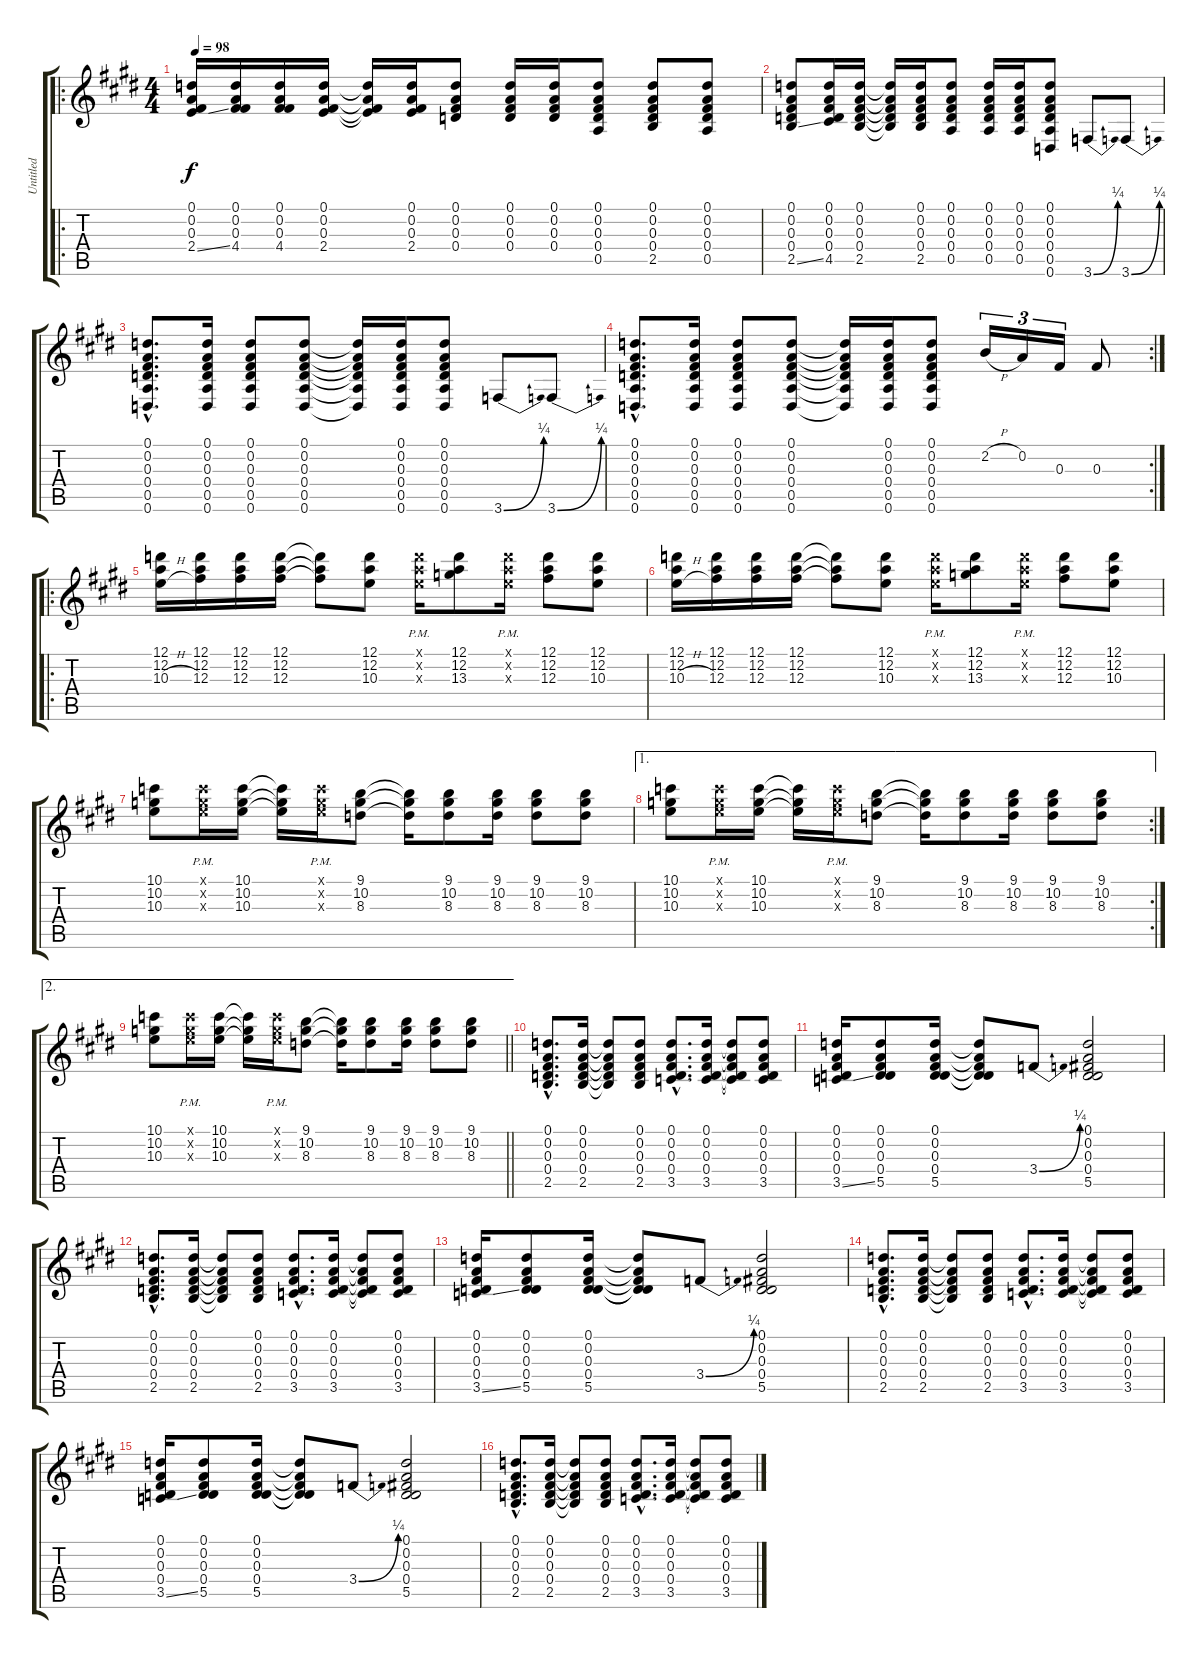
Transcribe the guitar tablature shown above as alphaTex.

\track ("Untitled" "Untitled") {instrument acousticguitarsteel}
\staff {score tabs}
\tuning (D4 A3 Gb3 D3 A2 D2) {hide}
\ro
\ts (4 4)
\tempo 98
\clef g2
\ks e
(0.1 0.2 0.3 2.4{ss}).16{dy f instrument acousticguitarsteel} (0.1 0.2 0.3 4.4).16 (0.1 0.2 0.3 4.4).16 (0.1 0.2 0.3 2.4).16 (0.1{t} 0.2{t} 0.3{t} 2.4{t}).16 (0.1 0.2 0.3 2.4).16 (0.1 0.2 0.3 0.4).8 (0.1 0.2 0.3 0.4).16 (0.1 0.2 0.3 0.4).16 (0.1 0.2 0.3 0.4 0.5).8 (0.1 0.2 0.3 0.4 2.5).8 (0.1 0.2 0.3 0.4 0.5).8 |
\ks c#minor
(0.1 0.2 0.3 0.4 2.5{ss}).8 (0.1 0.2 0.3 0.4 4.5).16 (0.1 0.2 0.3 0.4 2.5).16 (0.1{t} 0.2{t} 0.3{t} 0.4{t} 2.5{t}).16 (0.1 0.2 0.3 0.4 2.5).16 (0.1 0.2 0.3 0.4 0.5).8 (0.1 0.2 0.3 0.4 0.5).16 (0.1 0.2 0.3 0.4 0.5).16 (0.1 0.2 0.3 0.4 0.5 0.6).8 3.6{be (bend 0 0 60 1)}.8 3.6{be (bend 0 0 60 1)}.8 |
\ks e
(0.1{hac} 0.2{hac} 0.3{hac} 0.4{hac} 0.5{hac} 0.6{hac}).8{d} (0.1 0.2 0.3 0.4 0.5 0.6).16 (0.1 0.2 0.3 0.4 0.5 0.6).8 (0.1 0.2 0.3 0.4 0.5 0.6).8 (0.1{t} 0.2{t} 0.3{t} 0.4{t} 0.5{t} 0.6{t}).16 (0.1 0.2 0.3 0.4 0.5 0.6).16 (0.1 0.2 0.3 0.4 0.5 0.6).8 3.6{be (bend 0 0 60 1)}.8 3.6{be (bend 0 0 60 1)}.8 |
\rc 2
\ks c#minor
(0.1{hac} 0.2{hac} 0.3{hac} 0.4{hac} 0.5{hac} 0.6{hac}).8{d} (0.1 0.2 0.3 0.4 0.5 0.6).16 (0.1 0.2 0.3 0.4 0.5 0.6).8 (0.1 0.2 0.3 0.4 0.5 0.6).8 (0.1{t} 0.2{t} 0.3{t} 0.4{t} 0.5{t} 0.6{t}).16 (0.1 0.2 0.3 0.4 0.5 0.6).16 (0.1 0.2 0.3 0.4 0.5 0.6).8 2.2{h}.16{tu (3 2)} 0.2.16{tu (3 2)} 0.3.16{tu (3 2)} 0.3.8 |
\ro
\ks e
(12.1 12.2 10.3{h}).16 (12.1 12.2 12.3).16 (12.1 12.2 12.3).16 (12.1 12.2 12.3).16 (12.1{t} 12.2{t} 12.3{t}).8 (12.1 12.2 10.3).8 (12.1{pm x} 12.2{pm x} 10.3{pm x}).16 (12.1 12.2 13.3).8 (12.1{pm x} 12.2{pm x} 10.3{pm x}).16 (12.1 12.2 12.3).8 (12.1 12.2 10.3).8 |
\ks c#minor
(12.1 12.2 10.3{h}).16 (12.1 12.2 12.3).16 (12.1 12.2 12.3).16 (12.1 12.2 12.3).16 (12.1{t} 12.2{t} 12.3{t}).8 (12.1 12.2 10.3).8 (12.1{pm x} 12.2{pm x} 10.3{pm x}).16 (12.1 12.2 13.3).8 (12.1{pm x} 12.2{pm x} 10.3{pm x}).16 (12.1 12.2 12.3).8 (12.1 12.2 10.3).8 |
\ks e
(10.1 10.2 10.3).8 (10.1{pm x} 10.2{pm x} 10.3{pm x}).16 (10.1 10.2 10.3).16 (10.1{t} 10.2{t} 10.3{t}).16 (10.1{pm x} 10.2{pm x} 10.3{pm x}).16 (9.1 10.2 8.3).8 (9.1{t} 10.2{t} 8.3{t}).16 (9.1 10.2 8.3).8 (9.1 10.2 8.3).16 (9.1 10.2 8.3).8 (9.1 10.2 8.3).8 |
\ae 1
\rc 2
\ks c#minor
(10.1 10.2 10.3).8 (10.1{pm x} 10.2{pm x} 10.3{pm x}).16 (10.1 10.2 10.3).16 (10.1{t} 10.2{t} 10.3{t}).16 (10.1{pm x} 10.2{pm x} 10.3{pm x}).16 (9.1 10.2 8.3).8 (9.1{t} 10.2{t} 8.3{t}).16 (9.1 10.2 8.3).8 (9.1 10.2 8.3).16 (9.1 10.2 8.3).8 (9.1 10.2 8.3).8 |
\ae 2
\barLineRight lightlight
(10.1 10.2 10.3).8 (10.1{pm x} 10.2{pm x} 10.3{pm x}).16 (10.1 10.2 10.3).16 (10.1{t} 10.2{t} 10.3{t}).16 (10.1{pm x} 10.2{pm x} 10.3{pm x}).16 (9.1 10.2 8.3).8 (9.1{t} 10.2{t} 8.3{t}).16 (9.1 10.2 8.3).8 (9.1 10.2 8.3).16 (9.1 10.2 8.3).8 (9.1 10.2 8.3).8 |
\ks e
(0.1{hac} 0.2{hac} 0.3{hac} 0.4{hac} 2.5{hac}).8{d} (0.1 0.2 0.3 0.4 2.5).16 (0.1{t} 0.2{t} 0.3{t} 0.4{t} 2.5{t}).8 (0.1 0.2 0.3 0.4 2.5).8 (0.1{hac} 0.2{hac} 0.3{hac} 0.4{hac} 3.5{hac}).8{d} (0.1 0.2 0.3 0.4 3.5).16 (0.1{t} 0.2{t} 0.3{t} 0.4{t} 3.5{t}).8 (0.1 0.2 0.3 0.4 3.5).8 |
\ks c#minor
(0.1 0.2 0.3 0.4 3.5{ss}).16 (0.1 0.2 0.3 0.4 5.5).8 (0.1 0.2 0.3 0.4 5.5).16 (0.1{t} 0.2{t} 0.3{t} 0.4{t} 5.5{t}).8 3.4{be (bend 0 0 60 1)}.8 (0.1 0.2 0.3 0.4 5.5).2 |
(0.1{hac} 0.2{hac} 0.3{hac} 0.4{hac} 2.5{hac}).8{d} (0.1 0.2 0.3 0.4 2.5).16 (0.1{t} 0.2{t} 0.3{t} 0.4{t} 2.5{t}).8 (0.1 0.2 0.3 0.4 2.5).8 (0.1{hac} 0.2{hac} 0.3{hac} 0.4{hac} 3.5{hac}).8{d} (0.1 0.2 0.3 0.4 3.5).16 (0.1{t} 0.2{t} 0.3{t} 0.4{t} 3.5{t}).8 (0.1 0.2 0.3 0.4 3.5).8 |
(0.1 0.2 0.3 0.4 3.5{ss}).16 (0.1 0.2 0.3 0.4 5.5).8 (0.1 0.2 0.3 0.4 5.5).16 (0.1{t} 0.2{t} 0.3{t} 0.4{t} 5.5{t}).8 3.4{be (bend 0 0 60 1)}.8 (0.1 0.2 0.3 0.4 5.5).2 |
\ks e
(0.1{hac} 0.2{hac} 0.3{hac} 0.4{hac} 2.5{hac}).8{d} (0.1 0.2 0.3 0.4 2.5).16 (0.1{t} 0.2{t} 0.3{t} 0.4{t} 2.5{t}).8 (0.1 0.2 0.3 0.4 2.5).8 (0.1{hac} 0.2{hac} 0.3{hac} 0.4{hac} 3.5{hac}).8{d} (0.1 0.2 0.3 0.4 3.5).16 (0.1{t} 0.2{t} 0.3{t} 0.4{t} 3.5{t}).8 (0.1 0.2 0.3 0.4 3.5).8 |
\ks c#minor
(0.1 0.2 0.3 0.4 3.5{ss}).16 (0.1 0.2 0.3 0.4 5.5).8 (0.1 0.2 0.3 0.4 5.5).16 (0.1{t} 0.2{t} 0.3{t} 0.4{t} 5.5{t}).8 3.4{be (bend 0 0 60 1)}.8 (0.1 0.2 0.3 0.4 5.5).2 |
(0.1{hac} 0.2{hac} 0.3{hac} 0.4{hac} 2.5{hac}).8{d} (0.1 0.2 0.3 0.4 2.5).16 (0.1{t} 0.2{t} 0.3{t} 0.4{t} 2.5{t}).8 (0.1 0.2 0.3 0.4 2.5).8 (0.1{hac} 0.2{hac} 0.3{hac} 0.4{hac} 3.5{hac}).8{d} (0.1 0.2 0.3 0.4 3.5).16 (0.1{t} 0.2{t} 0.3{t} 0.4{t} 3.5{t}).8 (0.1 0.2 0.3 0.4 3.5).8
